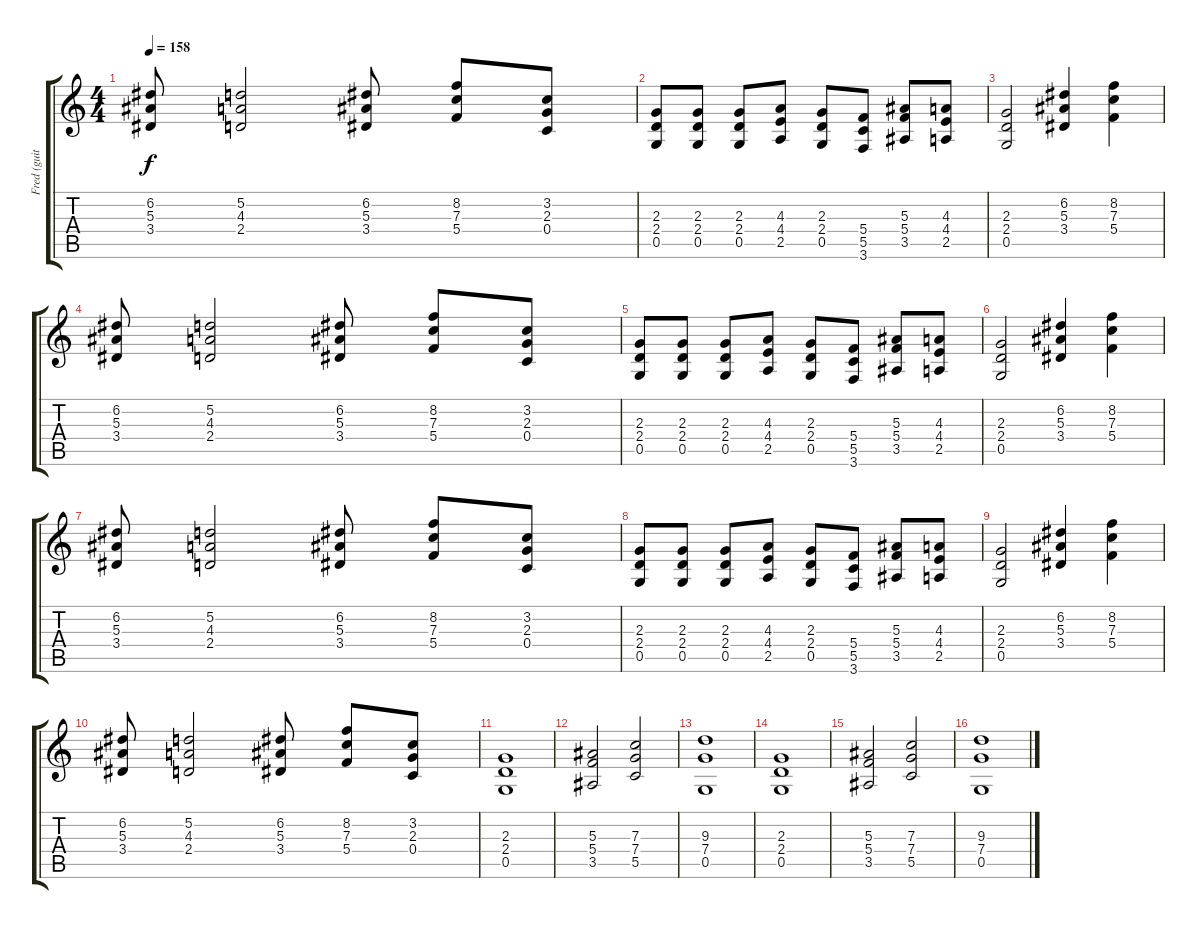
\track ("Fred (guitar I)" "Fred (guit") {instrument distortionguitar}
\staff {score tabs}
\tuning (D4 A3 F3 C3 G2 D2) {hide}
\ts (4 4)
\tempo 158
\clef g2
\ks c
(6.2 5.3 3.4).8{dy f} (5.2 4.3 2.4).2 (6.2 5.3 3.4).8 (8.2 7.3 5.4).8 (3.2 2.3 0.4).8 |
(2.3 2.4 0.5).8 (2.3 2.4 0.5).8 (2.3 2.4 0.5).8 (4.3 4.4 2.5).8 (2.3 2.4 0.5).8 (5.4 5.5 3.6).8 (5.3 5.4 3.5).8 (4.3 4.4 2.5).8 |
(2.3 2.4 0.5).2 (6.2 5.3 3.4).4 (8.2 7.3 5.4).4 |
(6.2 5.3 3.4).8 (5.2 4.3 2.4).2 (6.2 5.3 3.4).8 (8.2 7.3 5.4).8 (3.2 2.3 0.4).8 |
(2.3 2.4 0.5).8 (2.3 2.4 0.5).8 (2.3 2.4 0.5).8 (4.3 4.4 2.5).8 (2.3 2.4 0.5).8 (5.4 5.5 3.6).8 (5.3 5.4 3.5).8 (4.3 4.4 2.5).8 |
(2.3 2.4 0.5).2 (6.2 5.3 3.4).4 (8.2 7.3 5.4).4 |
(6.2 5.3 3.4).8 (5.2 4.3 2.4).2 (6.2 5.3 3.4).8 (8.2 7.3 5.4).8 (3.2 2.3 0.4).8 |
(2.3 2.4 0.5).8 (2.3 2.4 0.5).8 (2.3 2.4 0.5).8 (4.3 4.4 2.5).8 (2.3 2.4 0.5).8 (5.4 5.5 3.6).8 (5.3 5.4 3.5).8 (4.3 4.4 2.5).8 |
(2.3 2.4 0.5).2 (6.2 5.3 3.4).4 (8.2 7.3 5.4).4 |
(6.2 5.3 3.4).8 (5.2 4.3 2.4).2 (6.2 5.3 3.4).8 (8.2 7.3 5.4).8 (3.2 2.3 0.4).8 |
(2.3 2.4 0.5).1 |
(5.3 5.4 3.5).2 (7.3 7.4 5.5).2 |
(9.3 7.4 0.5).1 |
(2.3 2.4 0.5).1 |
(5.3 5.4 3.5).2 (7.3 7.4 5.5).2 |
(9.3 7.4 0.5).1
